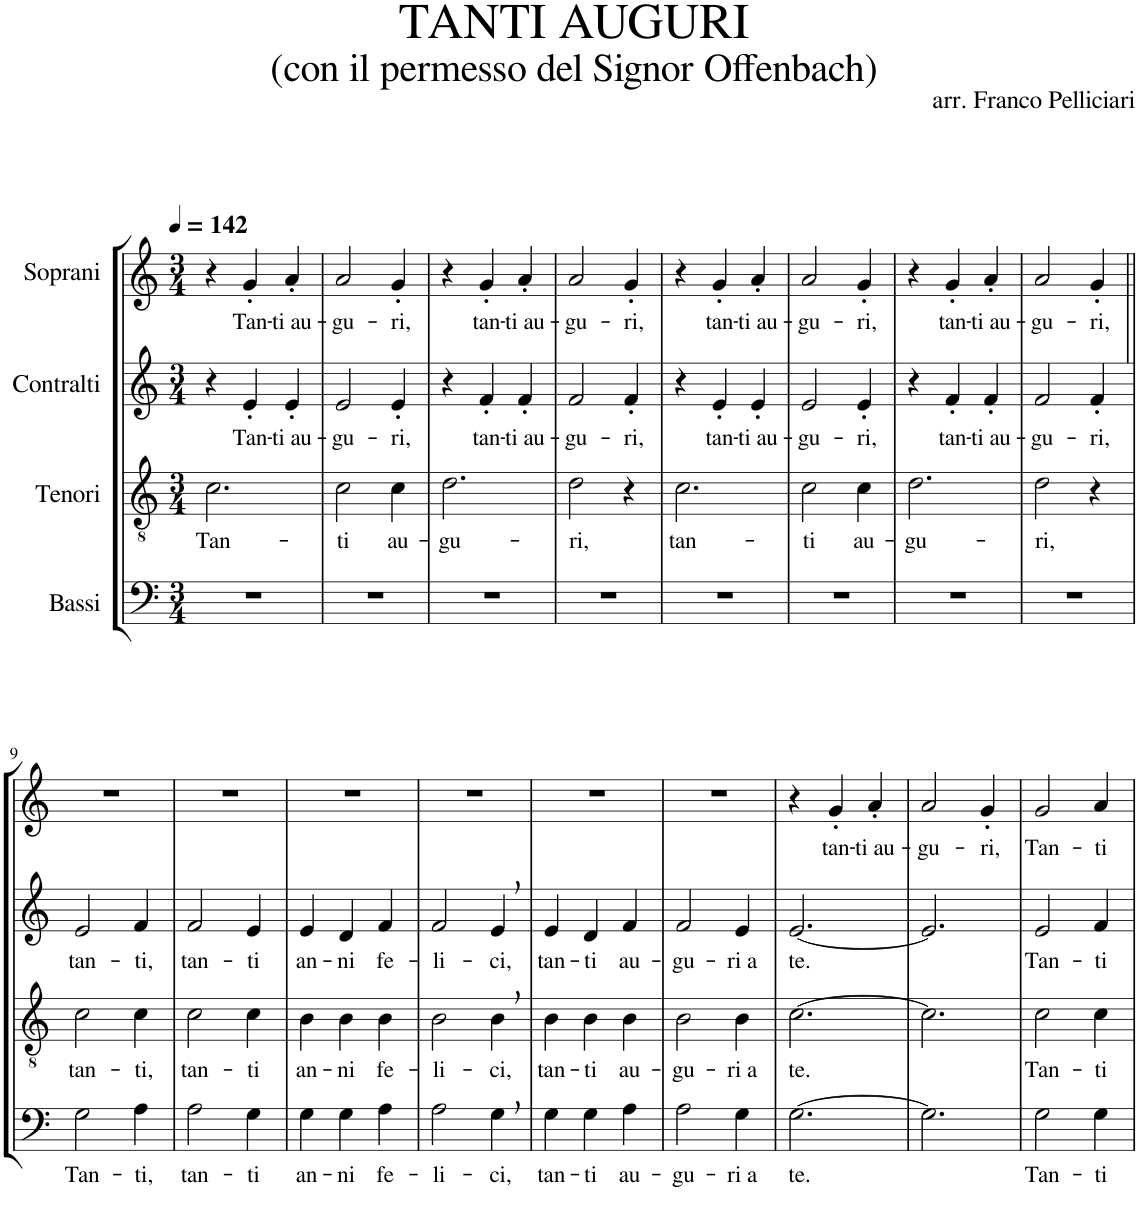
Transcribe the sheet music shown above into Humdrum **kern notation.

**kern	**text	**kern	**text	**kern	**text	**kern	**text
*part4	*part4	*part3	*part3	*part2	*part2	*part1	*part1
*staff4	*staff4	*staff3	*staff3	*staff2	*staff2	*staff1	*staff1
*I"Bassi	*	*I"Tenori	*	*I"Contralti	*	*I"Soprani	*
*clefF4	*	*clefGv2	*	*clefG2	*	*clefG2	*
*	*	*	*	*	*	*Trd1c2	*
*k[]	*	*k[]	*	*k[]	*	*k[]	*
*M3/4	*	*M3/4	*	*M3/4	*	*M3/4	*
*MM142	*	*MM142	*	*MM142	*	*MM142	*
=1	=1	=1	=1	=1	=1	=1	=1
!	!	!	!LO:LY:b	!	!	!	!
2.r	.	2.c\	Tan-	4r	.	4r	.
!	!	!	!	!	!LO:LY:b	!	!LO:LY:b
.	.	.	.	4e'/	Tan-	4g'/	Tan-
!	!	!	!	!	!LO:LY:b	!	!LO:LY:b
.	.	.	.	4e'/	-ti au-	4a'/	-ti au-
=2	=2	=2	=2	=2	=2	=2	=2
!	!	!	!LO:LY:b	!	!LO:LY:b	!	!LO:LY:b
2.r	.	2c\	-ti	2e/	-gu-	2a/	-gu-
!	!	!	!LO:LY:b	!	!LO:LY:b	!	!LO:LY:b
.	.	4c\	au-	4e'/	-ri,	4g'/	-ri,
=3	=3	=3	=3	=3	=3	=3	=3
!	!	!	!LO:LY:b	!	!	!	!
2.r	.	2.d\	-gu-	4r	.	4r	.
!	!	!	!	!	!LO:LY:b	!	!LO:LY:b
.	.	.	.	4f'/	tan-	4g'/	tan-
!	!	!	!	!	!LO:LY:b	!	!LO:LY:b
.	.	.	.	4f'/	-ti au-	4a'/	-ti au-
=4	=4	=4	=4	=4	=4	=4	=4
!	!	!	!LO:LY:b	!	!LO:LY:b	!	!LO:LY:b
2.r	.	2d\	-ri,	2f/	-gu-	2a/	-gu-
!	!	!	!	!	!LO:LY:b	!	!LO:LY:b
.	.	4r	.	4f'/	-ri,	4g'/	-ri,
=5	=5	=5	=5	=5	=5	=5	=5
!	!	!	!LO:LY:b	!	!	!	!
2.r	.	2.c\	tan-	4r	.	4r	.
!	!	!	!	!	!LO:LY:b	!	!LO:LY:b
.	.	.	.	4e'/	tan-	4g'/	tan-
!	!	!	!	!	!LO:LY:b	!	!LO:LY:b
.	.	.	.	4e'/	-ti au-	4a'/	-ti au-
=6	=6	=6	=6	=6	=6	=6	=6
!	!	!	!LO:LY:b	!	!LO:LY:b	!	!LO:LY:b
2.r	.	2c\	-ti	2e/	-gu-	2a/	-gu-
!	!	!	!LO:LY:b	!	!LO:LY:b	!	!LO:LY:b
.	.	4c\	au-	4e'/	-ri,	4g'/	-ri,
=7	=7	=7	=7	=7	=7	=7	=7
!	!	!	!LO:LY:b	!	!	!	!
2.r	.	2.d\	-gu-	4r	.	4r	.
!	!	!	!	!	!LO:LY:b	!	!LO:LY:b
.	.	.	.	4f'/	tan-	4g'/	tan-
!	!	!	!	!	!LO:LY:b	!	!LO:LY:b
.	.	.	.	4f'/	-ti au-	4a'/	-ti au-
=8	=8	=8	=8	=8	=8	=8	=8
!	!	!	!LO:LY:b	!	!LO:LY:b	!	!LO:LY:b
2.r	.	2d\	-ri,	2f/	-gu-	2a/	-gu-
!	!	!	!	!	!LO:LY:b	!	!LO:LY:b
.	.	4r	.	4f'/	-ri,	4g'/	-ri,
!!LO:LB:g=z
=9||	=9||	=9||	=9||	=9||	=9||	=9||	=9||
!	!LO:LY:b	!	!LO:LY:b	!	!LO:LY:b	!	!
2G\	Tan-	2c\	tan-	2e/	tan-	2.r	.
!	!LO:LY:b	!	!LO:LY:b	!	!LO:LY:b	!	!
4A\	-ti,	4c\	-ti,	4f/	-ti,	.	.
=10	=10	=10	=10	=10	=10	=10	=10
!	!LO:LY:b	!	!LO:LY:b	!	!LO:LY:b	!	!
2A\	tan-	2c\	tan-	2f/	tan-	2.r	.
!	!LO:LY:b	!	!LO:LY:b	!	!LO:LY:b	!	!
4G\	-ti	4c\	-ti	4e/	-ti	.	.
=11	=11	=11	=11	=11	=11	=11	=11
!	!LO:LY:b	!	!LO:LY:b	!	!LO:LY:b	!	!
4G\	an-	4B\	an-	4e/	an-	2.r	.
!	!LO:LY:b	!	!LO:LY:b	!	!LO:LY:b	!	!
4G\	-ni	4B\	-ni	4d/	-ni	.	.
!	!LO:LY:b	!	!LO:LY:b	!	!LO:LY:b	!	!
4A\	fe-	4B\	fe-	4f/	fe-	.	.
=12	=12	=12	=12	=12	=12	=12	=12
!	!LO:LY:b	!	!LO:LY:b	!	!LO:LY:b	!	!
2A\	-li-	2B\	-li-	2f/	-li-	2.r	.
!	!LO:LY:b	!	!LO:LY:b	!	!LO:LY:b	!	!
4G,\	-ci,	4B,\	-ci,	4e,/	-ci,	.	.
=13	=13	=13	=13	=13	=13	=13	=13
!	!LO:LY:b	!	!LO:LY:b	!	!LO:LY:b	!	!
4G\	tan-	4B\	tan-	4e/	tan-	2.r	.
!	!LO:LY:b	!	!LO:LY:b	!	!LO:LY:b	!	!
4G\	-ti	4B\	-ti	4d/	-ti	.	.
!	!LO:LY:b	!	!LO:LY:b	!	!LO:LY:b	!	!
4A\	au-	4B\	au-	4f/	au-	.	.
=14	=14	=14	=14	=14	=14	=14	=14
!	!LO:LY:b	!	!LO:LY:b	!	!LO:LY:b	!	!
2A\	-gu-	2B\	-gu-	2f/	-gu-	2.r	.
!	!LO:LY:b	!	!LO:LY:b	!	!LO:LY:b	!	!
4G\	-ri a	4B\	-ri a	4e/	-ri a	.	.
=15	=15	=15	=15	=15	=15	=15	=15
!	!LO:LY:b	!	!LO:LY:b	!	!LO:LY:b	!	!
[2.G\	te.	[2.c\	te.	[2.e/	te.	4r	.
!	!	!	!	!	!	!	!LO:LY:b
.	.	.	.	.	.	4g'/	tan-
!	!	!	!	!	!	!	!LO:LY:b
.	.	.	.	.	.	4a'/	-ti au-
=16	=16	=16	=16	=16	=16	=16	=16
!	!	!	!	!	!	!	!LO:LY:b
2.G\]	.	2.c\]	.	2.e/]	.	2a/	-gu-
!	!	!	!	!	!	!	!LO:LY:b
.	.	.	.	.	.	4g'/	-ri,
=17	=17	=17	=17	=17	=17	=17	=17
!	!LO:LY:b	!	!LO:LY:b	!	!LO:LY:b	!	!LO:LY:b
2G\	Tan-	2c\	Tan-	2e/	Tan-	2g/	Tan-
!	!LO:LY:b	!	!LO:LY:b	!	!LO:LY:b	!	!LO:LY:b
4G\	-ti	4c\	-ti	4f/	-ti	4a/	-ti
=	=	=	=	=	=	=	=
*-	*-	*-	*-	*-	*-	*-	*-
